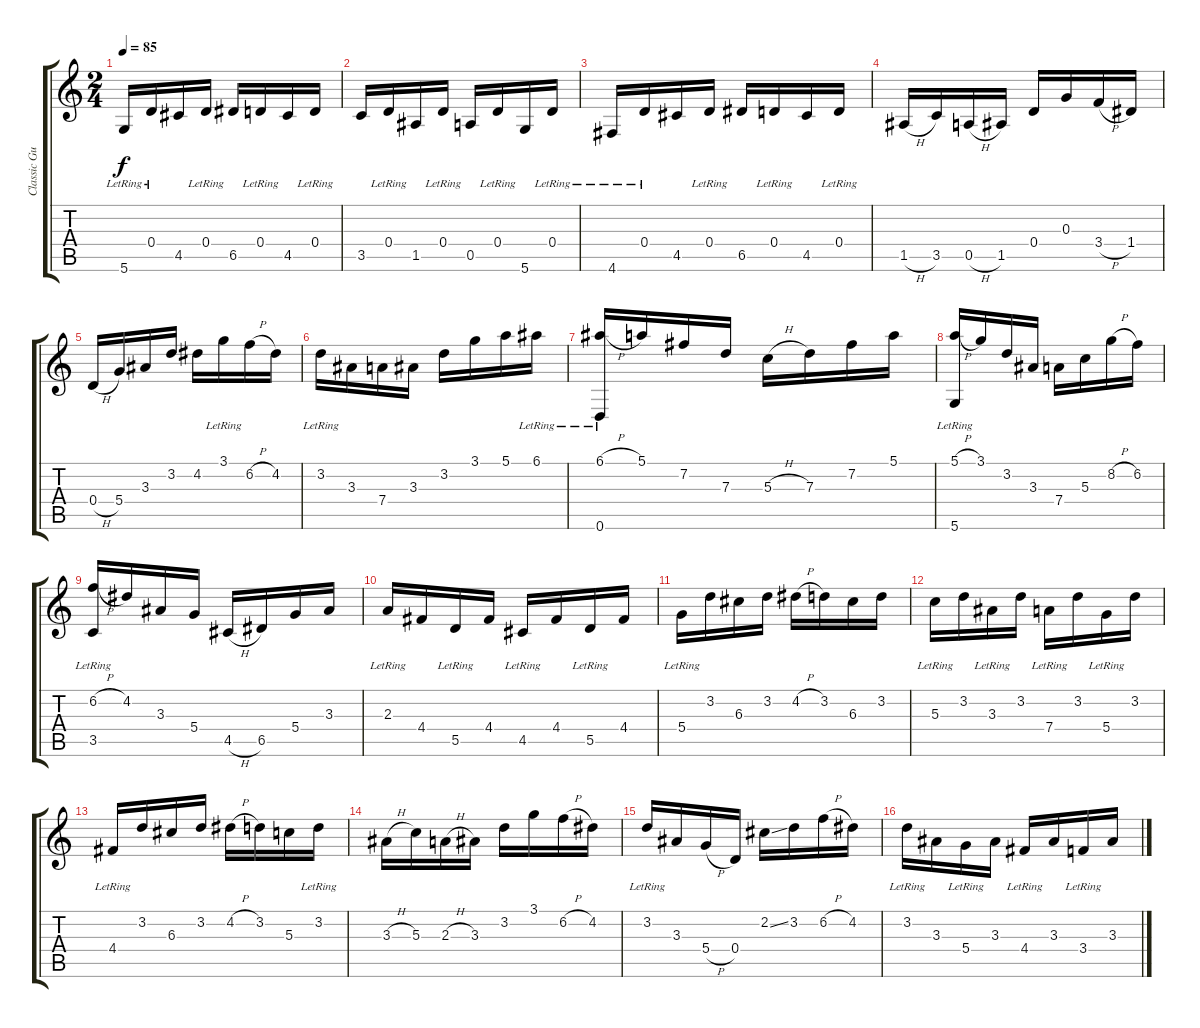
\track ("Classic Guitar" "Classic Gu") {instrument acousticguitarnylon}
\staff {score tabs}
\tuning (E4 B3 G3 D3 A2 D2) {hide}
\ts (2 4)
\tempo 85
\clef g2
\ks c
5.6{lr}.16{dy f instrument acousticguitarnylon} 0.4{lr}.16 4.5.16 0.4{lr}.16 6.5.16 0.4{lr}.16 4.5.16 0.4{lr}.16 |
3.5.16 0.4{lr}.16 1.5.16 0.4{lr}.16 0.5.16 0.4{lr}.16 5.6.16 0.4{lr}.16 |
4.6{lr}.16 0.4{lr}.16 4.5.16 0.4{lr}.16 6.5.16 0.4{lr}.16 4.5.16 0.4{lr}.16 |
1.5{h}.16 3.5.16 0.5{h}.16 1.5.16 0.4.16 0.3.16 3.4{h}.16 1.4.16 |
0.4{h}.16 5.4.16 3.3.16 3.2.16 4.2.16 3.1{lr}.16 6.2{h}.16 4.2.16 |
3.2{lr}.16 3.3.16 7.4.16 3.3.16 3.2.16 3.1.16 5.1.16 6.1{lr}.16 |
(6.1{h} 0.6{lr}).16 5.1.16 7.2.16 7.3.16 5.3{h}.16 7.3.16 7.2.16 5.1.16 |
(5.1{h} 5.6{lr}).16 3.1.16 3.2.16 3.3.16 7.4.16 5.3.16 8.2{h}.16 6.2.16 |
(6.2{h} 3.5{lr}).16 4.2.16 3.3.16 5.4.16 4.5{h}.16 6.5.16 5.4.16 3.3.16 |
2.3{lr}.16 4.4.16 5.5{lr}.16 4.4.16 4.5{lr}.16 4.4.16 5.5{lr}.16 4.4.16 |
5.4{lr}.16 3.2.16 6.3.16 3.2.16 4.2{h}.16 3.2.16 6.3.16 3.2.16 |
5.3{lr}.16 3.2.16 3.3{lr}.16 3.2.16 7.4{lr}.16 3.2.16 5.4{lr}.16 3.2.16 |
4.4{lr}.16 3.2.16 6.3.16 3.2.16 4.2{h}.16 3.2.16 5.3.16 3.2{lr}.16 |
3.3{h}.16 5.3.16 2.3{h}.16 3.3.16 3.2.16 3.1.16 6.2{h}.16 4.2.16 |
3.2{lr}.16 3.3.16 5.4{h}.16 0.4.16 2.2{ss}.16 3.2.16 6.2{h}.16 4.2.16 |
3.2{lr}.16 3.3.16 5.4{lr}.16 3.3.16 4.4{lr}.16 3.3.16 3.4{lr}.16 3.3.16
